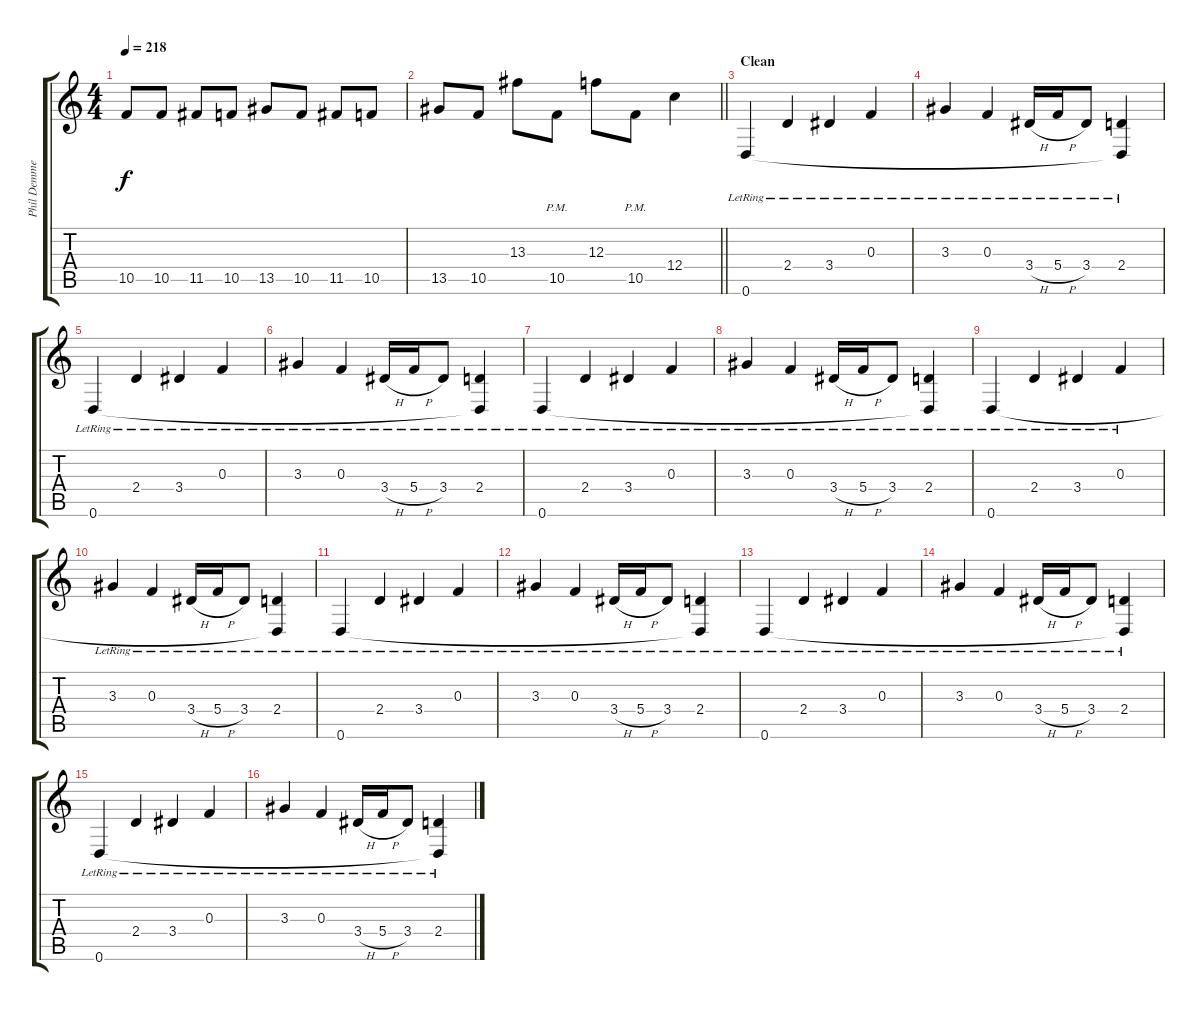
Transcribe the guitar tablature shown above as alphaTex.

\track ("Phil Demmel" "Phil Demme") {instrument distortionguitar}
\staff {score tabs}
\tuning (D4 A3 F3 C3 G2 D2) {hide}
\ts (4 4)
\tempo 218
\clef g2
\ks c
10.5.8{dy f} 10.5.8 11.5.8 10.5.8 13.5.8 10.5.8 11.5.8 10.5.8 |
\barLineRight lightlight
13.5.8 10.5.8 13.3.8 10.5{pm}.8 12.3.8 10.5{pm}.8 12.4.4 |
\section ("" "Clean")
0.6{lr}.4{instrument electricguitarclean} 2.4{lr}.4 3.4{lr}.4 0.3{lr}.4 |
3.3{lr}.4 0.3{lr}.4 3.4{h lr}.16 5.4{h lr}.16 3.4{lr}.8 (2.4{lr} 0.6{t}).4 |
0.6{lr}.4 2.4{lr}.4 3.4{lr}.4 0.3{lr}.4 |
3.3{lr}.4 0.3{lr}.4 3.4{h lr}.16 5.4{h lr}.16 3.4{lr}.8 (2.4{lr} 0.6{t}).4 |
0.6{lr}.4 2.4{lr}.4 3.4{lr}.4 0.3{lr}.4 |
3.3{lr}.4 0.3{lr}.4 3.4{h lr}.16 5.4{h lr}.16 3.4{lr}.8 (2.4{lr} 0.6{t}).4 |
0.6{lr}.4 2.4{lr}.4 3.4{lr}.4 0.3{lr}.4 |
3.3{lr}.4 0.3{lr}.4 3.4{h lr}.16 5.4{h lr}.16 3.4{lr}.8 (2.4{lr} 0.6{t}).4 |
0.6{lr}.4 2.4{lr}.4 3.4{lr}.4 0.3{lr}.4 |
3.3{lr}.4 0.3{lr}.4 3.4{h lr}.16 5.4{h lr}.16 3.4{lr}.8 (2.4{lr} 0.6{t}).4 |
0.6{lr}.4 2.4{lr}.4 3.4{lr}.4 0.3{lr}.4 |
3.3{lr}.4 0.3{lr}.4 3.4{h lr}.16 5.4{h lr}.16 3.4{lr}.8 (2.4{lr} 0.6{t}).4 |
0.6{lr}.4 2.4{lr}.4 3.4{lr}.4 0.3{lr}.4 |
3.3{lr}.4 0.3{lr}.4 3.4{h lr}.16 5.4{h lr}.16 3.4{lr}.8 (2.4{lr} 0.6{t}).4
